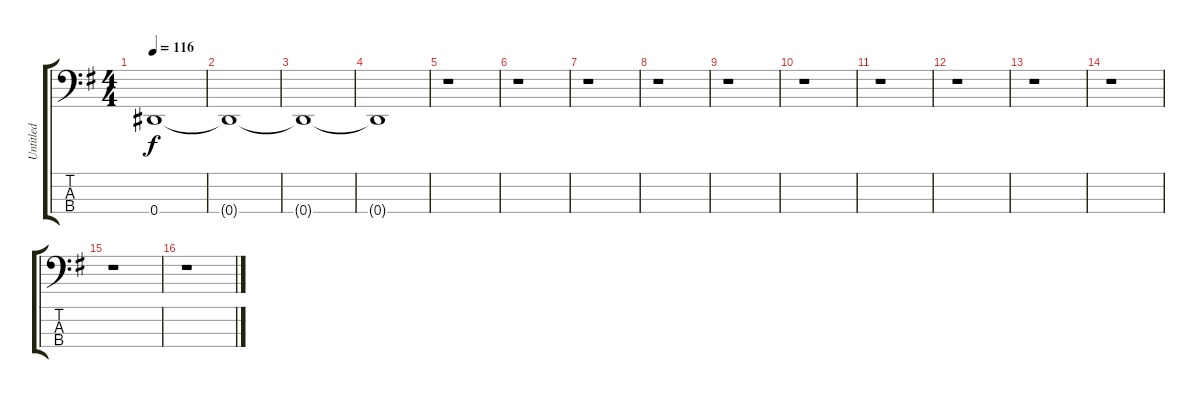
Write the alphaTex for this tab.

\track ("Untitled" "Untitled") {instrument electricbassfinger}
\staff {score tabs}
\tuning (Gb2 Db2 Ab1 Eb1) {hide}
\ts (4 4)
\tempo 116
\clef f4
\ks g
0.4.1{dy f} |
0.4{t}.1 |
0.4{t}.1 |
0.4{t}.1 |
r.1 |
r.1 |
r.1 |
r.1 |
r.1 |
r.1 |
r.1 |
r.1 |
r.1 |
r.1 |
r.1 |
r.1
